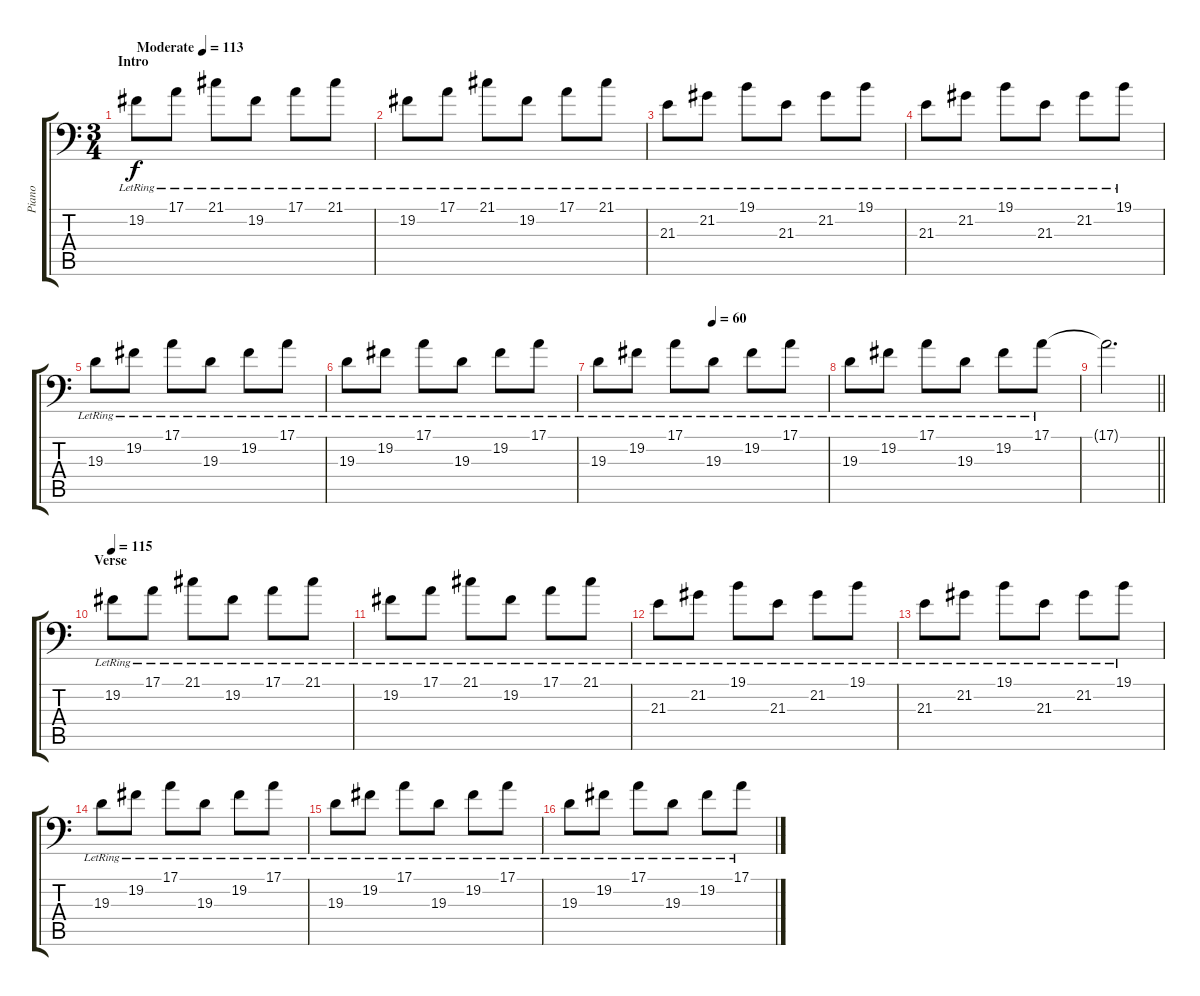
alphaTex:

\track ("Piano " "Piano ") {instrument acousticgrandpiano}
\staff {score tabs}
\tuning (E3 B2 G2 D2 A1 E1) {hide}
\ts (3 4)
\section ("" "Intro")
\tempo (113 "Moderate")
\clef f4
\ks c
19.2{lr}.8{dy f instrument acousticgrandpiano} 17.1{lr}.8 21.1{lr}.8 19.2{lr}.8 17.1{lr}.8 21.1{lr}.8 |
19.2{lr}.8 17.1{lr}.8 21.1{lr}.8 19.2{lr}.8 17.1{lr}.8 21.1{lr}.8 |
21.3{lr}.8 21.2{lr}.8 19.1{lr}.8 21.3{lr}.8 21.2{lr}.8 19.1{lr}.8 |
21.3{lr}.8 21.2{lr}.8 19.1{lr}.8 21.3{lr}.8 21.2{lr}.8 19.1{lr}.8 |
19.3{lr}.8 19.2{lr}.8 17.1{lr}.8 19.3{lr}.8 19.2{lr}.8 17.1{lr}.8 |
19.3{lr}.8 19.2{lr}.8 17.1{lr}.8 19.3{lr}.8 19.2{lr}.8 17.1{lr}.8 |
\tempo (60 0.5)
19.3{lr}.8 19.2{lr}.8 17.1{lr}.8 19.3{lr}.8 19.2{lr}.8 17.1{lr}.8 |
19.3{lr}.8 19.2{lr}.8 17.1{lr}.8 19.3{lr}.8 19.2{lr}.8 17.1{lr}.8 |
\barLineRight lightlight
17.1{t}.2{d} |
\section ("" "Verse ")
\tempo 115
19.2{lr}.8 17.1{lr}.8 21.1{lr}.8 19.2{lr}.8 17.1{lr}.8 21.1{lr}.8 |
19.2{lr}.8 17.1{lr}.8 21.1{lr}.8 19.2{lr}.8 17.1{lr}.8 21.1{lr}.8 |
21.3{lr}.8 21.2{lr}.8 19.1{lr}.8 21.3{lr}.8 21.2{lr}.8 19.1{lr}.8 |
21.3{lr}.8 21.2{lr}.8 19.1{lr}.8 21.3{lr}.8 21.2{lr}.8 19.1{lr}.8 |
19.3{lr}.8 19.2{lr}.8 17.1{lr}.8 19.3{lr}.8 19.2{lr}.8 17.1{lr}.8 |
19.3{lr}.8 19.2{lr}.8 17.1{lr}.8 19.3{lr}.8 19.2{lr}.8 17.1{lr}.8 |
19.3{lr}.8 19.2{lr}.8 17.1{lr}.8 19.3{lr}.8 19.2{lr}.8 17.1{lr}.8
